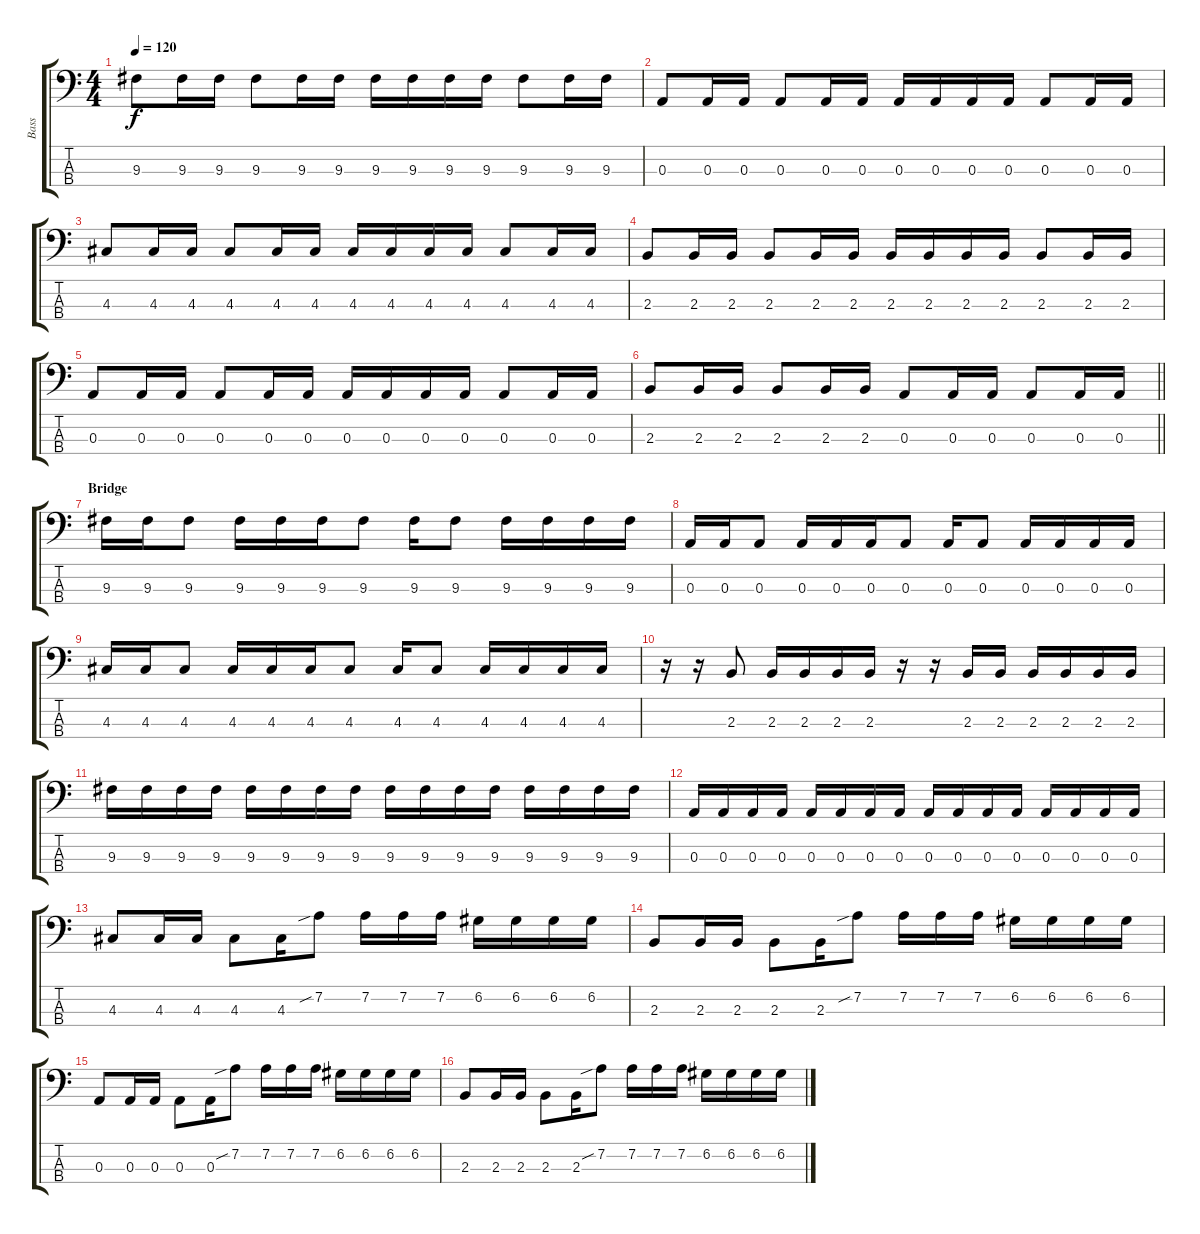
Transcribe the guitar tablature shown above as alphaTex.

\track ("Bass" "Bass") {instrument electricbasspick}
\staff {score tabs}
\tuning (G2 D2 A1 E1) {hide}
\ts (4 4)
\tempo 120
\clef f4
\ks c
9.3.8{dy f} 9.3.16 9.3.16 9.3.8 9.3.16 9.3.16 9.3.16 9.3.16 9.3.16 9.3.16 9.3.8 9.3.16 9.3.16 |
0.3.8 0.3.16 0.3.16 0.3.8 0.3.16 0.3.16 0.3.16 0.3.16 0.3.16 0.3.16 0.3.8 0.3.16 0.3.16 |
4.3.8 4.3.16 4.3.16 4.3.8 4.3.16 4.3.16 4.3.16 4.3.16 4.3.16 4.3.16 4.3.8 4.3.16 4.3.16 |
2.3.8 2.3.16 2.3.16 2.3.8 2.3.16 2.3.16 2.3.16 2.3.16 2.3.16 2.3.16 2.3.8 2.3.16 2.3.16 |
0.3.8 0.3.16 0.3.16 0.3.8 0.3.16 0.3.16 0.3.16 0.3.16 0.3.16 0.3.16 0.3.8 0.3.16 0.3.16 |
\barLineRight lightlight
2.3.8 2.3.16 2.3.16 2.3.8 2.3.16 2.3.16 0.3.8 0.3.16 0.3.16 0.3.8 0.3.16 0.3.16 |
\section ("" "Bridge")
9.3.16 9.3.16 9.3.8 9.3.16 9.3.16 9.3.16 9.3.8 9.3.16 9.3.8 9.3.16 9.3.16 9.3.16 9.3.16 |
0.3.16 0.3.16 0.3.8 0.3.16 0.3.16 0.3.16 0.3.8 0.3.16 0.3.8 0.3.16 0.3.16 0.3.16 0.3.16 |
4.3.16 4.3.16 4.3.8 4.3.16 4.3.16 4.3.16 4.3.8 4.3.16 4.3.8 4.3.16 4.3.16 4.3.16 4.3.16 |
r.16 r.16 2.3.8 2.3.16 2.3.16 2.3.16 2.3.16 r.16 r.16 2.3.16 2.3.16 2.3.16 2.3.16 2.3.16 2.3.16 |
9.3.16 9.3.16 9.3.16 9.3.16 9.3.16 9.3.16 9.3.16 9.3.16 9.3.16 9.3.16 9.3.16 9.3.16 9.3.16 9.3.16 9.3.16 9.3.16 |
0.3.16 0.3.16 0.3.16 0.3.16 0.3.16 0.3.16 0.3.16 0.3.16 0.3.16 0.3.16 0.3.16 0.3.16 0.3.16 0.3.16 0.3.16 0.3.16 |
4.3.8 4.3.16 4.3.16 4.3.8 4.3.16 7.2{sib}.8 7.2.16 7.2.16 7.2.16 6.2.16 6.2.16 6.2.16 6.2.16 |
2.3.8 2.3.16 2.3.16 2.3.8 2.3.16 7.2{sib}.8 7.2.16 7.2.16 7.2.16 6.2.16 6.2.16 6.2.16 6.2.16 |
0.3.8 0.3.16 0.3.16 0.3.8 0.3.16 7.2{sib}.8 7.2.16 7.2.16 7.2.16 6.2.16 6.2.16 6.2.16 6.2.16 |
2.3.8 2.3.16 2.3.16 2.3.8 2.3.16 7.2{sib}.8 7.2.16 7.2.16 7.2.16 6.2.16 6.2.16 6.2.16 6.2.16
